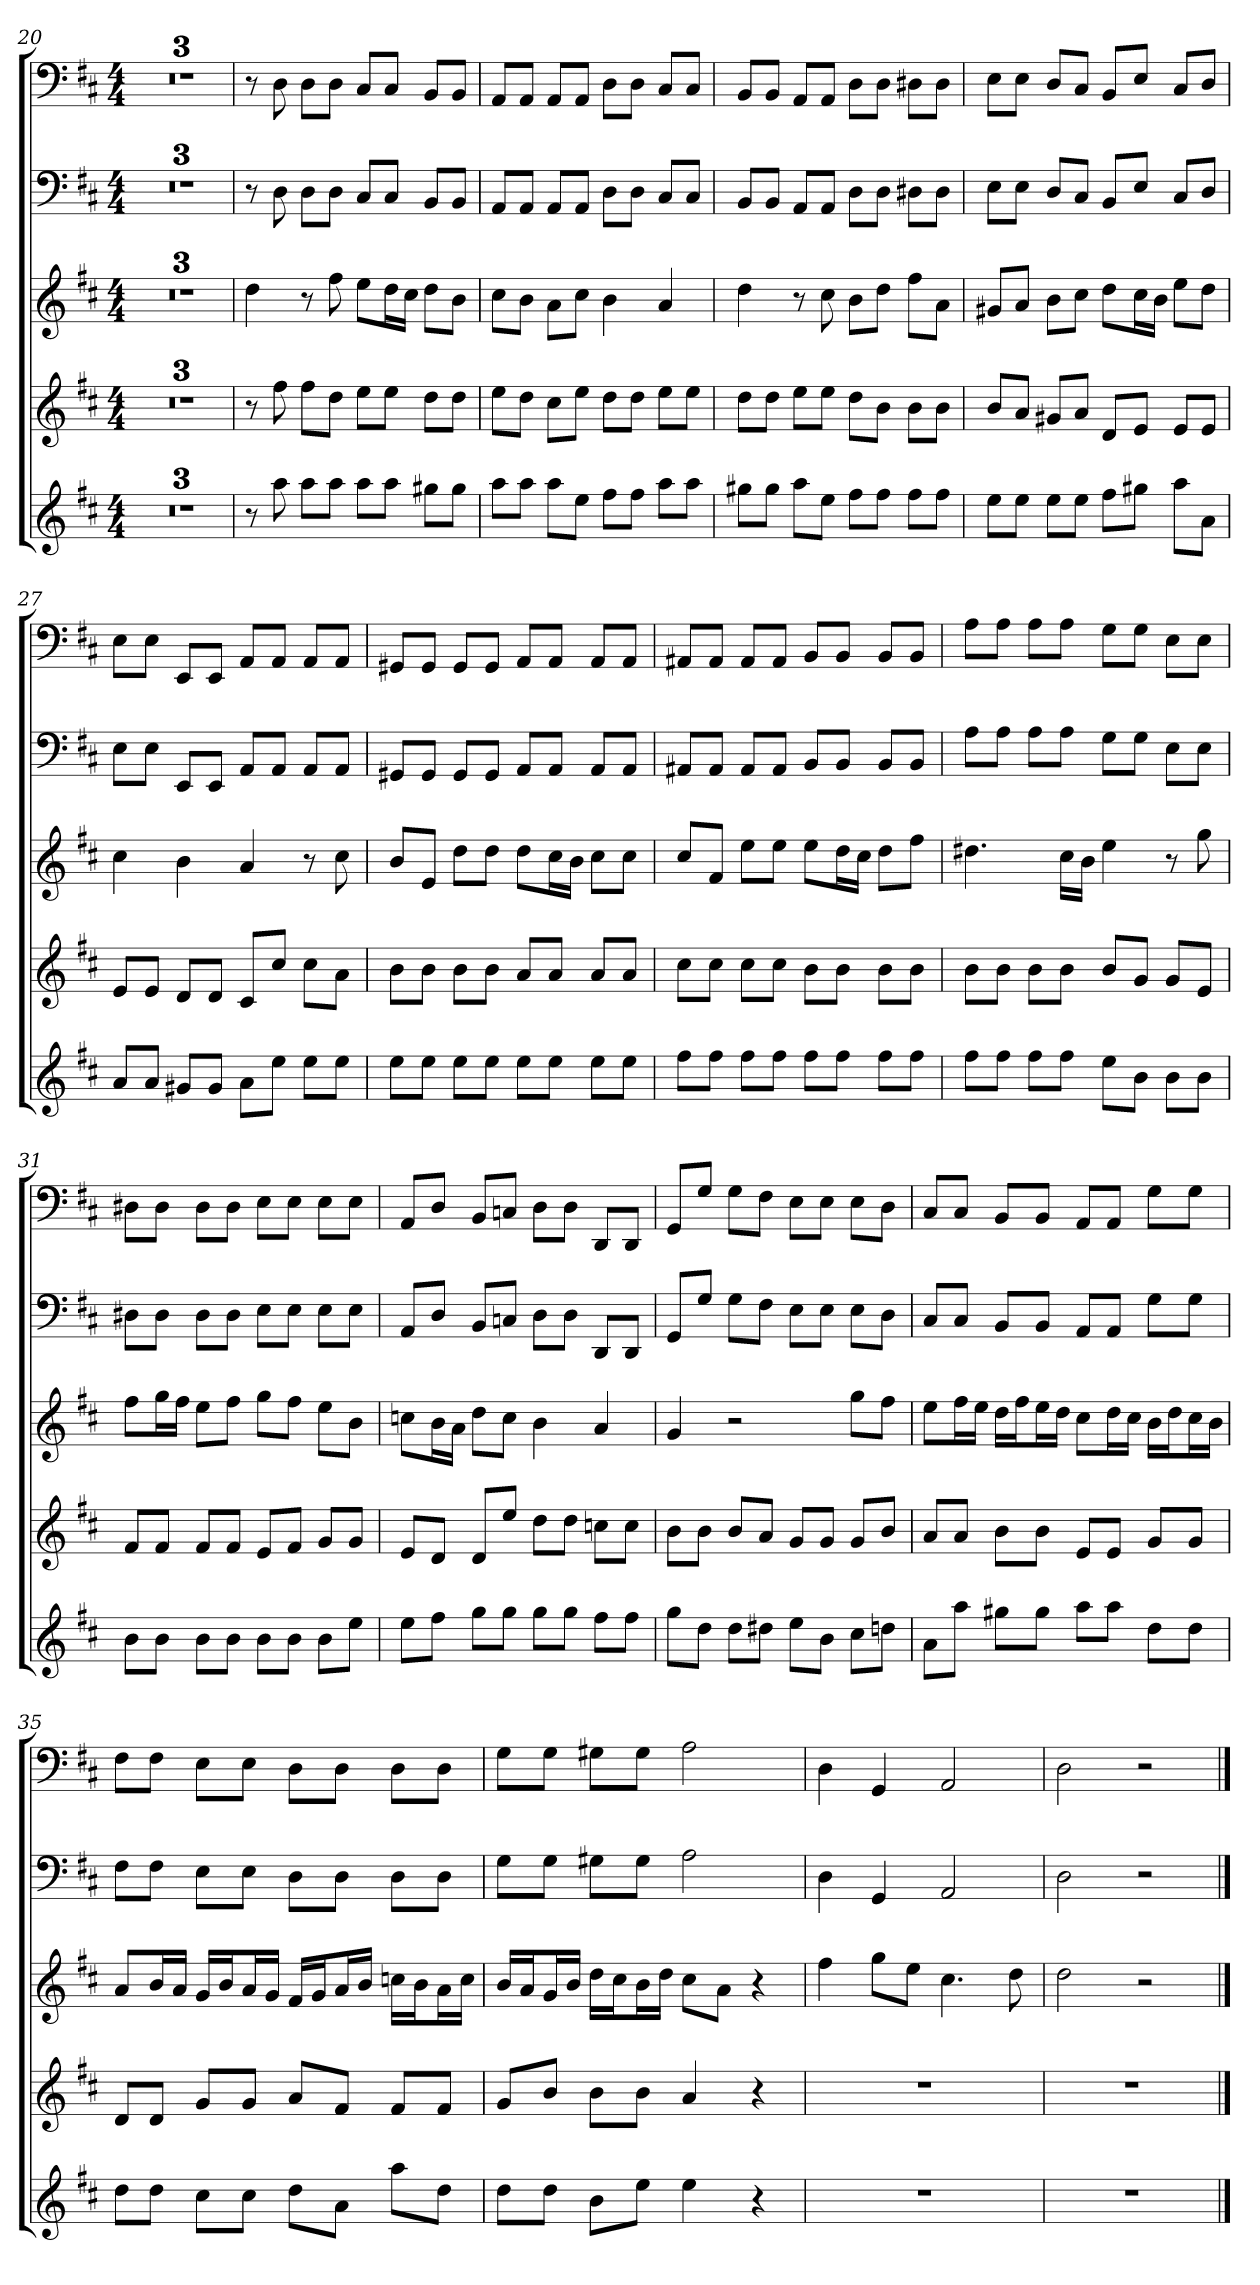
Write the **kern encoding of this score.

**kern	**kern	**kern	**kern	**kern
*part5	*part4	*part3	*part2	*part1
*staff5	*staff4	*staff3	*staff2	*staff1
*k[f#c#]	*k[f#c#]	*k[f#c#]	*k[f#c#]	*k[f#c#]
*D:	*D:	*D:	*D:	*D:
*M4/4	*M4/4	*M4/4	*M4/4	*M4/4
=20	=20	=20	=20	=20
1r	1r	1r	1r	1r
=21	=21	=21	=21	=21
1r	1r	1r	1r	1r
=22	=22	=22	=22	=22
1r	1r	1r	1r	1r
=23	=23	=23	=23	=23
8r	8r	4dd	8r	8r
8aa	8ff#	.	8D	8D
8aaL	8ff#L	8r	8DL	8DL
8aaJ	8ddJ	8ff#	8DJ	8DJ
8aaL	8eeL	8eeL	8C#L	8C#L
8aaJ	8eeJ	16ddL	8C#J	8C#J
.	.	16cc#JJ	.	.
8gg#XL	8ddL	8ddL	8BBL	8BBL
8gg#J	8ddJ	8bJ	8BBJ	8BBJ
=24	=24	=24	=24	=24
8aaL	8eeL	8cc#L	8AAL	8AAL
8aaJ	8ddJ	8bJ	8AAJ	8AAJ
8aaL	8cc#L	8aL	8AAL	8AAL
8eeJ	8eeJ	8cc#J	8AAJ	8AAJ
8ff#L	8ddL	4b	8DL	8DL
8ff#J	8ddJ	.	8DJ	8DJ
8aaL	8eeL	4a	8C#L	8C#L
8aaJ	8eeJ	.	8C#J	8C#J
=25	=25	=25	=25	=25
8gg#XL	8ddL	4dd	8BBL	8BBL
8gg#J	8ddJ	.	8BBJ	8BBJ
8aaL	8eeL	8r	8AAL	8AAL
8eeJ	8eeJ	8cc#	8AAJ	8AAJ
8ff#L	8ddL	8bL	8DL	8DL
8ff#J	8bJ	8ddJ	8DJ	8DJ
8ff#L	8bL	8ff#L	8D#XL	8D#XL
8ff#J	8bJ	8aJ	8D#J	8D#J
=26	=26	=26	=26	=26
8eeL	8bL	8g#XL	8EL	8EL
8eeJ	8aJ	8aJ	8EJ	8EJ
8eeL	8g#XL	8bL	8DL	8DL
8eeJ	8aJ	8cc#J	8C#J	8C#J
8ff#L	8dL	8ddL	8BBL	8BBL
8gg#XJ	8eJ	16cc#L	8EJ	8EJ
.	.	16bJJ	.	.
8aaL	8eL	8eeL	8C#L	8C#L
8aJ	8eJ	8ddJ	8DJ	8DJ
=27	=27	=27	=27	=27
8aL	8eL	4cc#	8EL	8EL
8aJ	8eJ	.	8EJ	8EJ
8g#XL	8dL	4b	8EEL	8EEL
8g#J	8dJ	.	8EEJ	8EEJ
8aL	8c#L	4a	8AAL	8AAL
8eeJ	8cc#J	.	8AAJ	8AAJ
8eeL	8cc#L	8r	8AAL	8AAL
8eeJ	8aJ	8cc#	8AAJ	8AAJ
=28	=28	=28	=28	=28
8eeL	8bL	8bL	8GG#XL	8GG#XL
8eeJ	8bJ	8eJ	8GG#J	8GG#J
8eeL	8bL	8ddL	8GG#L	8GG#L
8eeJ	8bJ	8ddJ	8GG#J	8GG#J
8eeL	8aL	8ddL	8AAL	8AAL
8eeJ	8aJ	16cc#L	8AAJ	8AAJ
.	.	16bJJ	.	.
8eeL	8aL	8cc#L	8AAL	8AAL
8eeJ	8aJ	8cc#J	8AAJ	8AAJ
=29	=29	=29	=29	=29
8ff#L	8cc#L	8cc#L	8AA#XL	8AA#XL
8ff#J	8cc#J	8f#J	8AA#J	8AA#J
8ff#L	8cc#L	8eeL	8AA#L	8AA#L
8ff#J	8cc#J	8eeJ	8AA#J	8AA#J
8ff#L	8bL	8eeL	8BBL	8BBL
8ff#J	8bJ	16ddL	8BBJ	8BBJ
.	.	16cc#JJ	.	.
8ff#L	8bL	8ddL	8BBL	8BBL
8ff#J	8bJ	8ff#J	8BBJ	8BBJ
=30	=30	=30	=30	=30
8ff#L	8bL	4.dd#X	8AL	8AL
8ff#J	8bJ	.	8AJ	8AJ
8ff#L	8bL	.	8AL	8AL
8ff#J	8bJ	16cc#LL	8AJ	8AJ
.	.	16bJJ	.	.
8eeL	8bL	4ee	8GL	8GL
8bJ	8gJ	.	8GJ	8GJ
8bL	8gL	8r	8EL	8EL
8bJ	8eJ	8gg	8EJ	8EJ
=31	=31	=31	=31	=31
8bL	8f#L	8ff#L	8D#XL	8D#XL
8bJ	8f#J	16ggL	8D#J	8D#J
.	.	16ff#JJ	.	.
8bL	8f#L	8eeL	8D#L	8D#L
8bJ	8f#J	8ff#J	8D#J	8D#J
8bL	8eL	8ggL	8EL	8EL
8bJ	8f#J	8ff#J	8EJ	8EJ
8bL	8gL	8eeL	8EL	8EL
8eeJ	8gJ	8bJ	8EJ	8EJ
=32	=32	=32	=32	=32
8eeL	8eL	8ccnL	8AAL	8AAL
8ff#J	8dJ	16bL	8DJ	8DJ
.	.	16aJJ	.	.
8ggL	8dL	8ddL	8BBL	8BBL
8ggJ	8eeJ	8ccJ	8CnJ	8CnJ
8ggL	8ddL	4b	8DL	8DL
8ggJ	8ddJ	.	8DJ	8DJ
8ff#L	8ccnL	4a	8DDL	8DDL
8ff#J	8ccJ	.	8DDJ	8DDJ
=33	=33	=33	=33	=33
8ggL	8bL	4g	8GGL	8GGL
8ddJ	8bJ	.	8GJ	8GJ
8ddL	8bL	2r	8GL	8GL
8dd#XJ	8aJ	.	8F#J	8F#J
8eeL	8gL	.	8EL	8EL
8bJ	8gJ	.	8EJ	8EJ
8cc#L	8gL	8ggL	8EL	8EL
8ddnJ	8bJ	8ff#J	8DJ	8DJ
=34	=34	=34	=34	=34
8aL	8aL	8eeL	8C#L	8C#L
8aaJ	8aJ	16ff#L	8C#J	8C#J
.	.	16eeJJ	.	.
8gg#XL	8bL	16ddLL	8BBL	8BBL
.	.	16ff#J	.	.
8gg#J	8bJ	16eeL	8BBJ	8BBJ
.	.	16ddJJ	.	.
8aaL	8eL	8cc#L	8AAL	8AAL
8aaJ	8eJ	16ddL	8AAJ	8AAJ
.	.	16cc#JJ	.	.
8ddL	8gL	16bLL	8GL	8GL
.	.	16ddJ	.	.
8ddJ	8gJ	16cc#L	8GJ	8GJ
.	.	16bJJ	.	.
=35	=35	=35	=35	=35
8ddL	8dL	8aL	8F#L	8F#L
8ddJ	8dJ	16bL	8F#J	8F#J
.	.	16aJJ	.	.
8cc#L	8gL	16gLL	8EL	8EL
.	.	16bJ	.	.
8cc#J	8gJ	16aL	8EJ	8EJ
.	.	16gJJ	.	.
8ddL	8aL	16f#LL	8DL	8DL
.	.	16gJ	.	.
8aJ	8f#J	16aL	8DJ	8DJ
.	.	16bJJ	.	.
8aaL	8f#L	16ccnLL	8DL	8DL
.	.	16bJ	.	.
8ddJ	8f#J	16aL	8DJ	8DJ
.	.	16ccJJ	.	.
=36	=36	=36	=36	=36
8ddL	8gL	16bLL	8GL	8GL
.	.	16aJ	.	.
8ddJ	8bJ	16gL	8GJ	8GJ
.	.	16bJJ	.	.
8bL	8bL	16ddLL	8G#XL	8G#XL
.	.	16cc#J	.	.
8eeJ	8bJ	16bL	8G#J	8G#J
.	.	16ddJJ	.	.
4ee	4a	8cc#L	2A	2A
.	.	8aJ	.	.
4r	4r	4r	.	.
=37	=37	=37	=37	=37
1r	1r	4ff#	4D	4D
.	.	8ggL	4GG	4GG
.	.	8eeJ	.	.
.	.	4.cc#	2AA	2AA
.	.	8dd	.	.
=38	=38	=38	=38	=38
1r	1r	2dd	2D	2D
.	.	2r	2r	2r
==	==	==	==	==
*-	*-	*-	*-	*-
